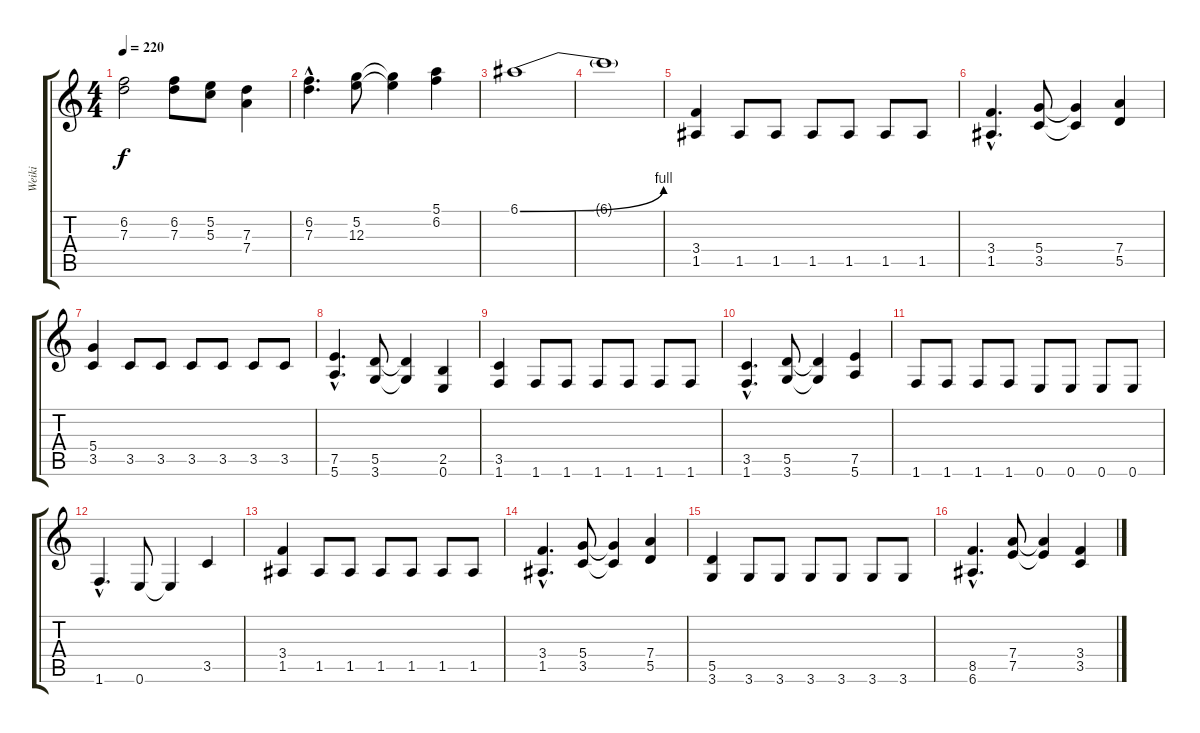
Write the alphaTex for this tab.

\track ("Weiki" "Weiki") {instrument distortionguitar}
\staff {score tabs}
\tuning (E4 B3 G3 D3 A2 E2) {hide}
\ts (4 4)
\tempo 220
\clef g2
\ks c
(6.2 7.3).2{dy f} (6.2 7.3).8 (5.2 5.3).8 (7.3 7.4).4 |
(6.2{hac} 7.3{hac}).4{d} (5.2 12.3).8 (5.2{t} 12.3{t}).4 (5.1 6.2).4 |
6.1{be (bend 0 0 60 4)}.1 |
6.1{t}.1 |
(3.4 1.5).4 1.5.8 1.5.8 1.5.8 1.5.8 1.5.8 1.5.8 |
(3.4{hac} 1.5{hac}).4{d} (5.4 3.5).8 (5.4{t} 3.5{t}).4 (7.4 5.5).4 |
(5.4 3.5).4 3.5.8 3.5.8 3.5.8 3.5.8 3.5.8 3.5.8 |
(7.5{hac} 5.6{hac}).4{d} (5.5 3.6).8 (5.5{t} 3.6{t}).4 (2.5 0.6).4 |
(3.5 1.6).4 1.6.8 1.6.8 1.6.8 1.6.8 1.6.8 1.6.8 |
(3.5{hac} 1.6{hac}).4{d} (5.5 3.6).8 (5.5{t} 3.6{t}).4 (7.5 5.6).4 |
1.6.8 1.6.8 1.6.8 1.6.8 0.6.8 0.6.8 0.6.8 0.6.8 |
1.6{hac}.4{d} 0.6.8 0.6{t}.4 3.5.4 |
(3.4 1.5).4 1.5.8 1.5.8 1.5.8 1.5.8 1.5.8 1.5.8 |
(3.4{hac} 1.5{hac}).4{d} (5.4 3.5).8 (5.4{t} 3.5{t}).4 (7.4 5.5).4 |
(5.5 3.6).4 3.6.8 3.6.8 3.6.8 3.6.8 3.6.8 3.6.8 |
(8.5{hac} 6.6{hac}).4{d} (7.4 7.5).8 (7.4{t} 7.5{t}).4 (3.4 3.5).4
